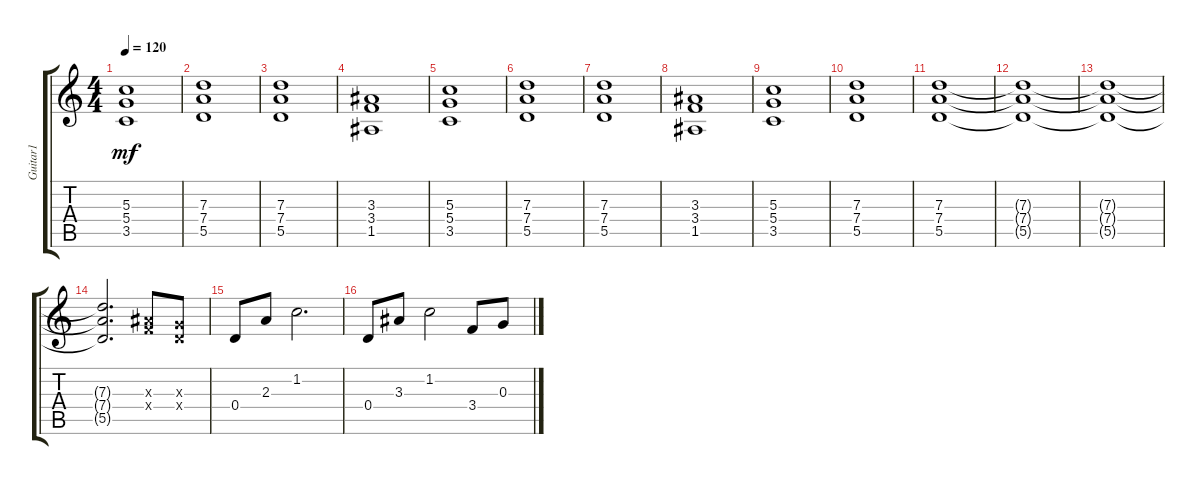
\track ("Guitar1" "Guitar1") {instrument acousticguitarsteel}
\staff {score tabs}
\tuning (E4 B3 G3 D3 A2 E2) {hide}
\ts (4 4)
\tempo 120
\clef g2
\ks c
(5.3 5.4 3.5).1{dy mf} |
(7.3 7.4 5.5).1 |
(7.3 7.4 5.5).1 |
(3.3 3.4 1.5).1 |
(5.3 5.4 3.5).1 |
(7.3 7.4 5.5).1 |
(7.3 7.4 5.5).1 |
(3.3 3.4 1.5).1 |
(5.3 5.4 3.5).1 |
(7.3 7.4 5.5).1 |
(7.3 7.4 5.5).1{volume 3} |
(7.3{t} 7.4{t} 5.5{t}).1 |
(7.3{t} 7.4{t} 5.5{t}).1 |
(7.3{t} 7.4{t} 5.5{t}).2{d} (3.3{x} 3.4{x}).8{volume 13} (0.3{x} 0.4{x}).8 |
0.4.8 2.3.8 1.2.2{d} |
0.4.8 3.3.8 1.2.2 3.4.8 0.3.8
